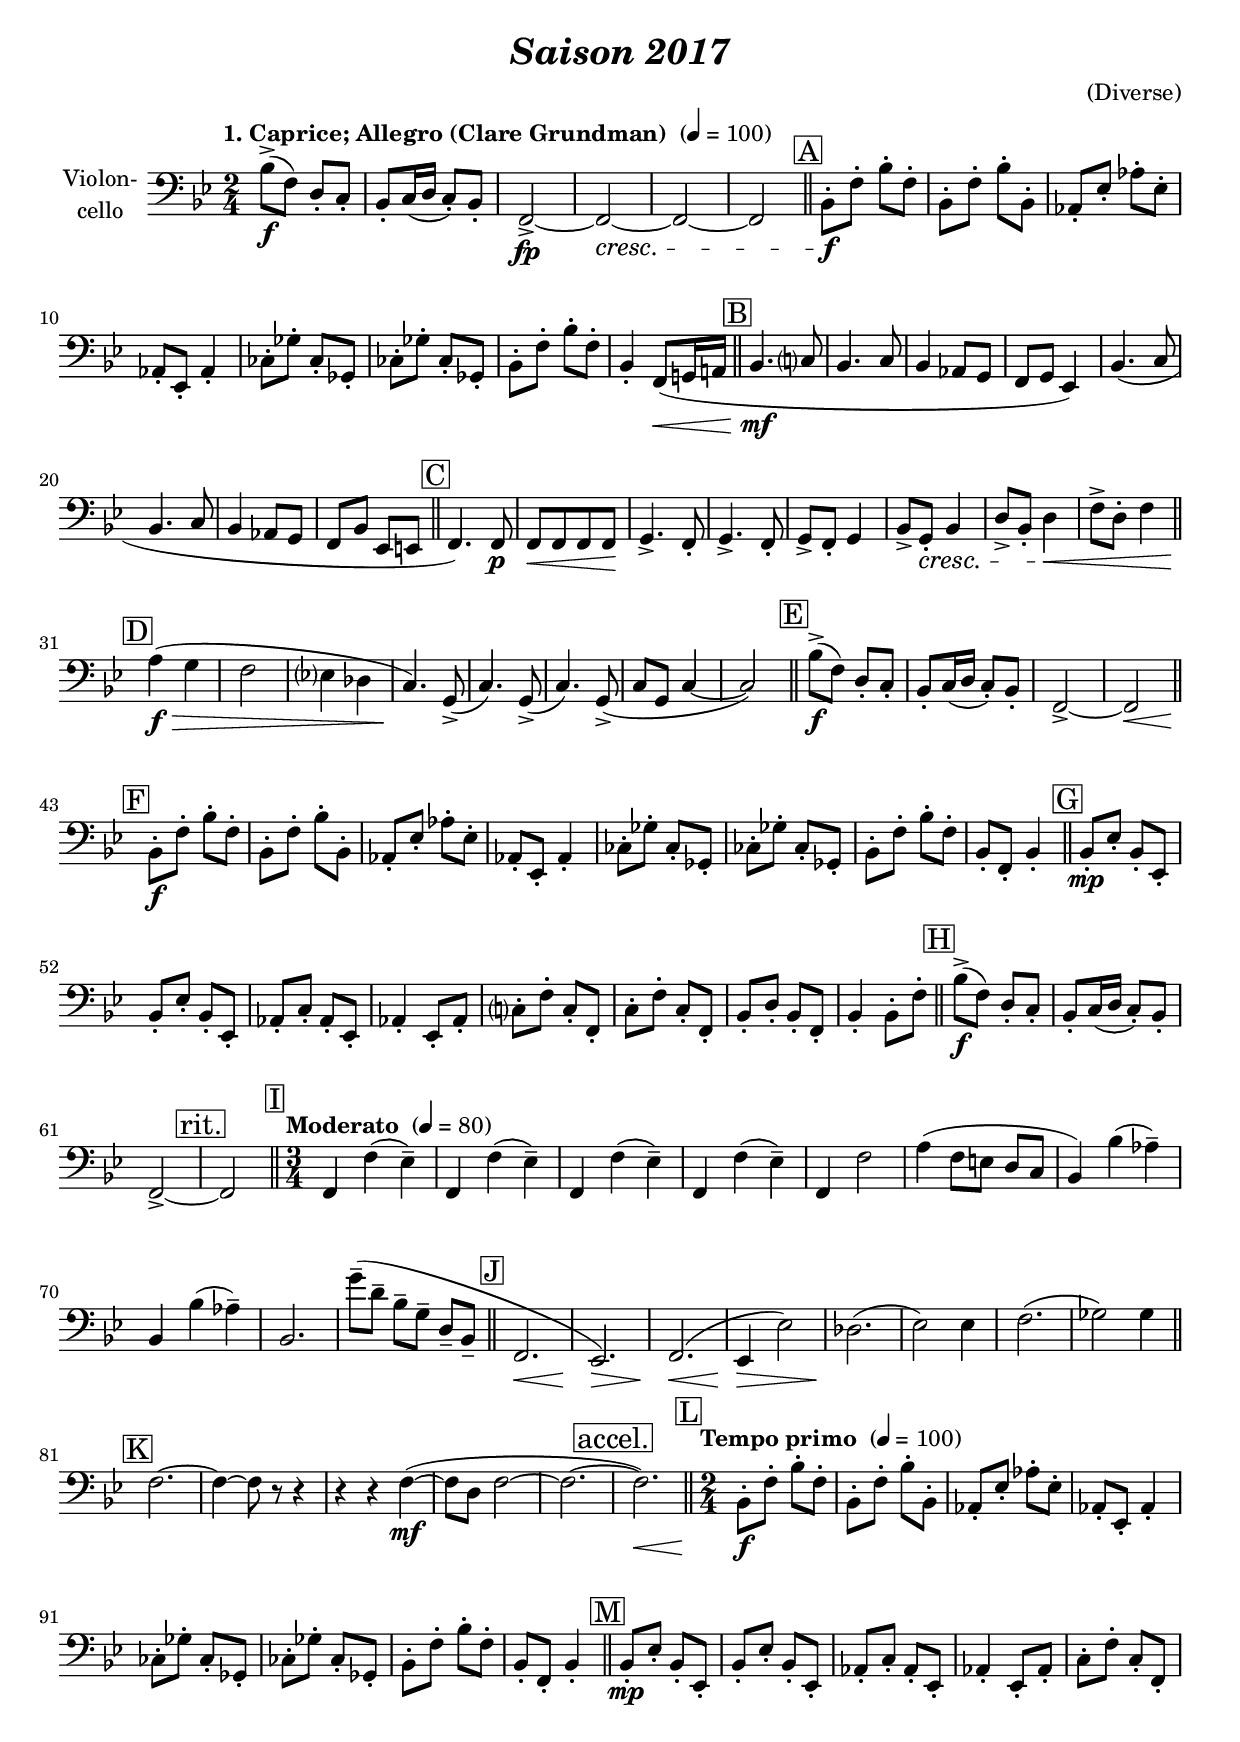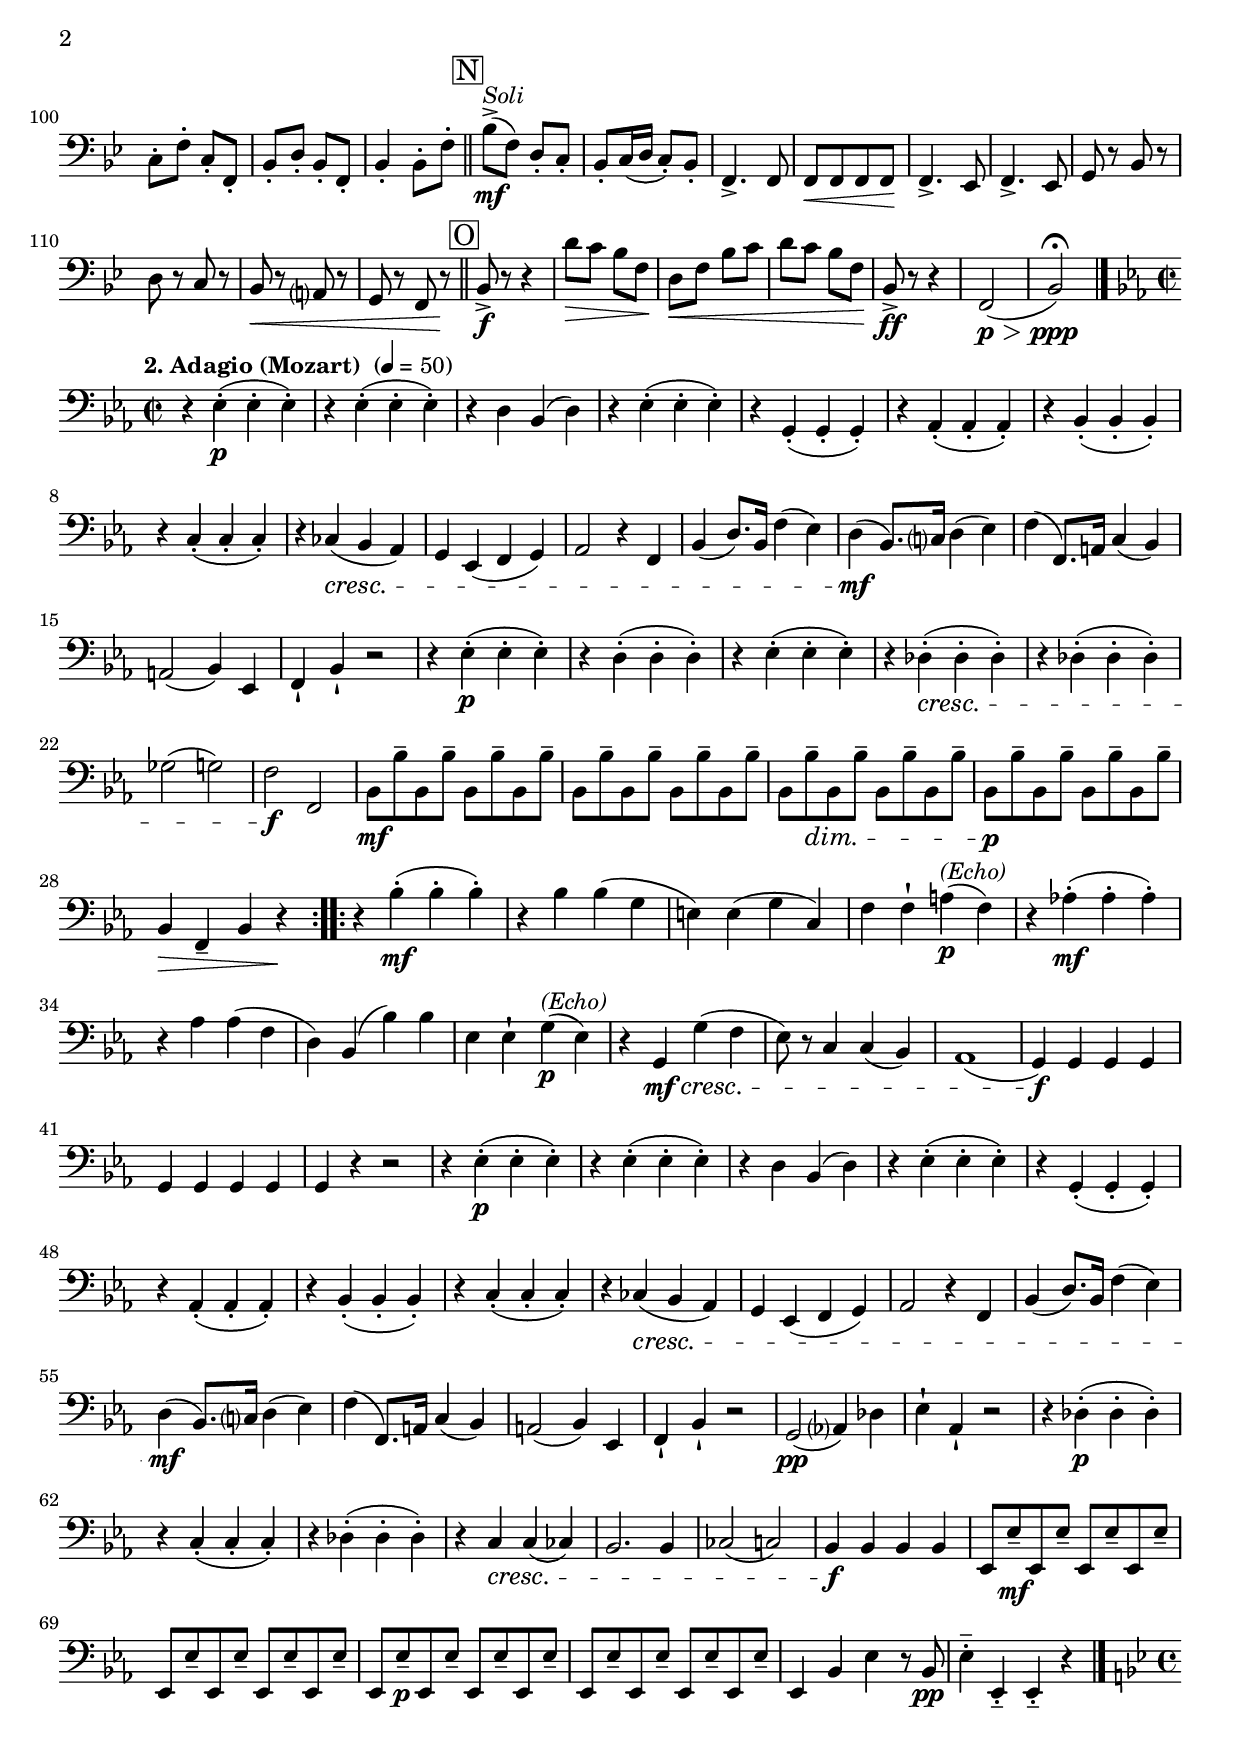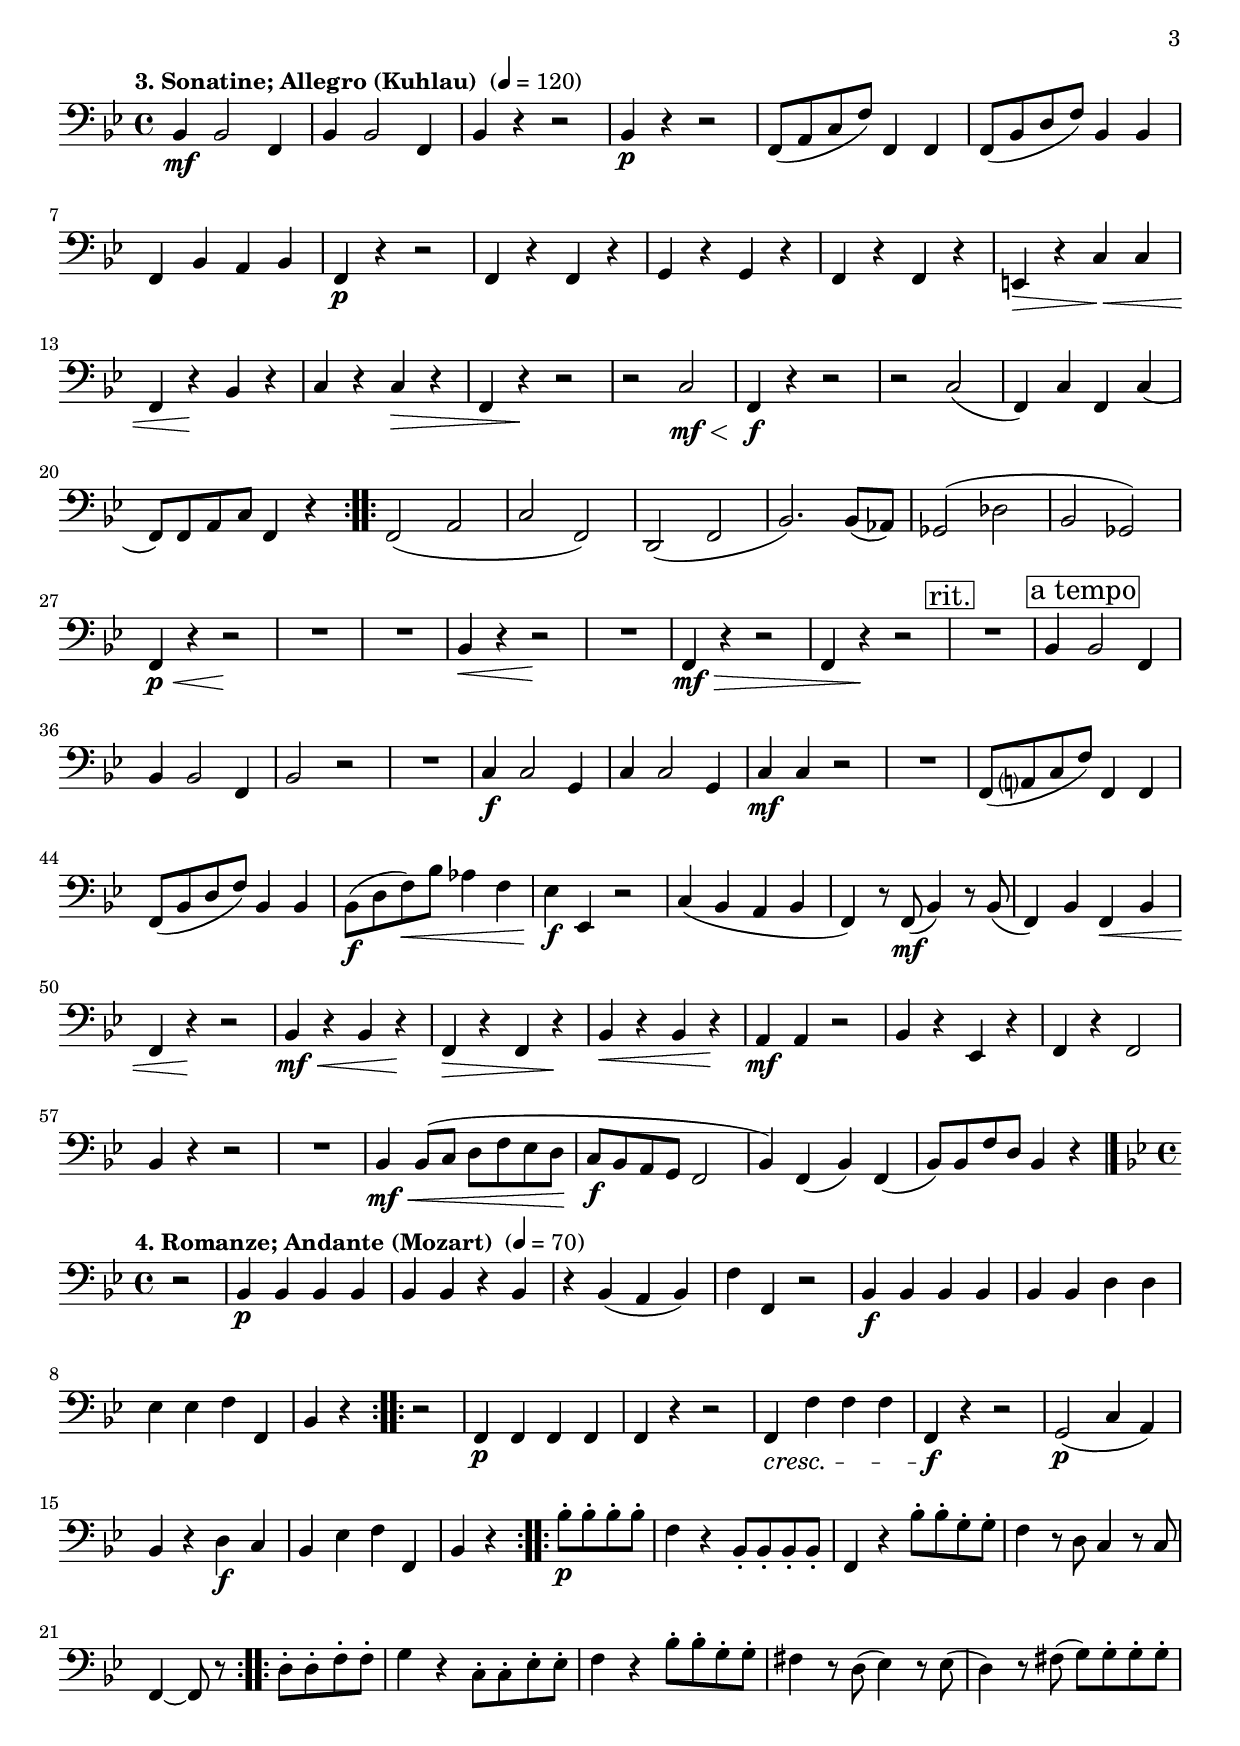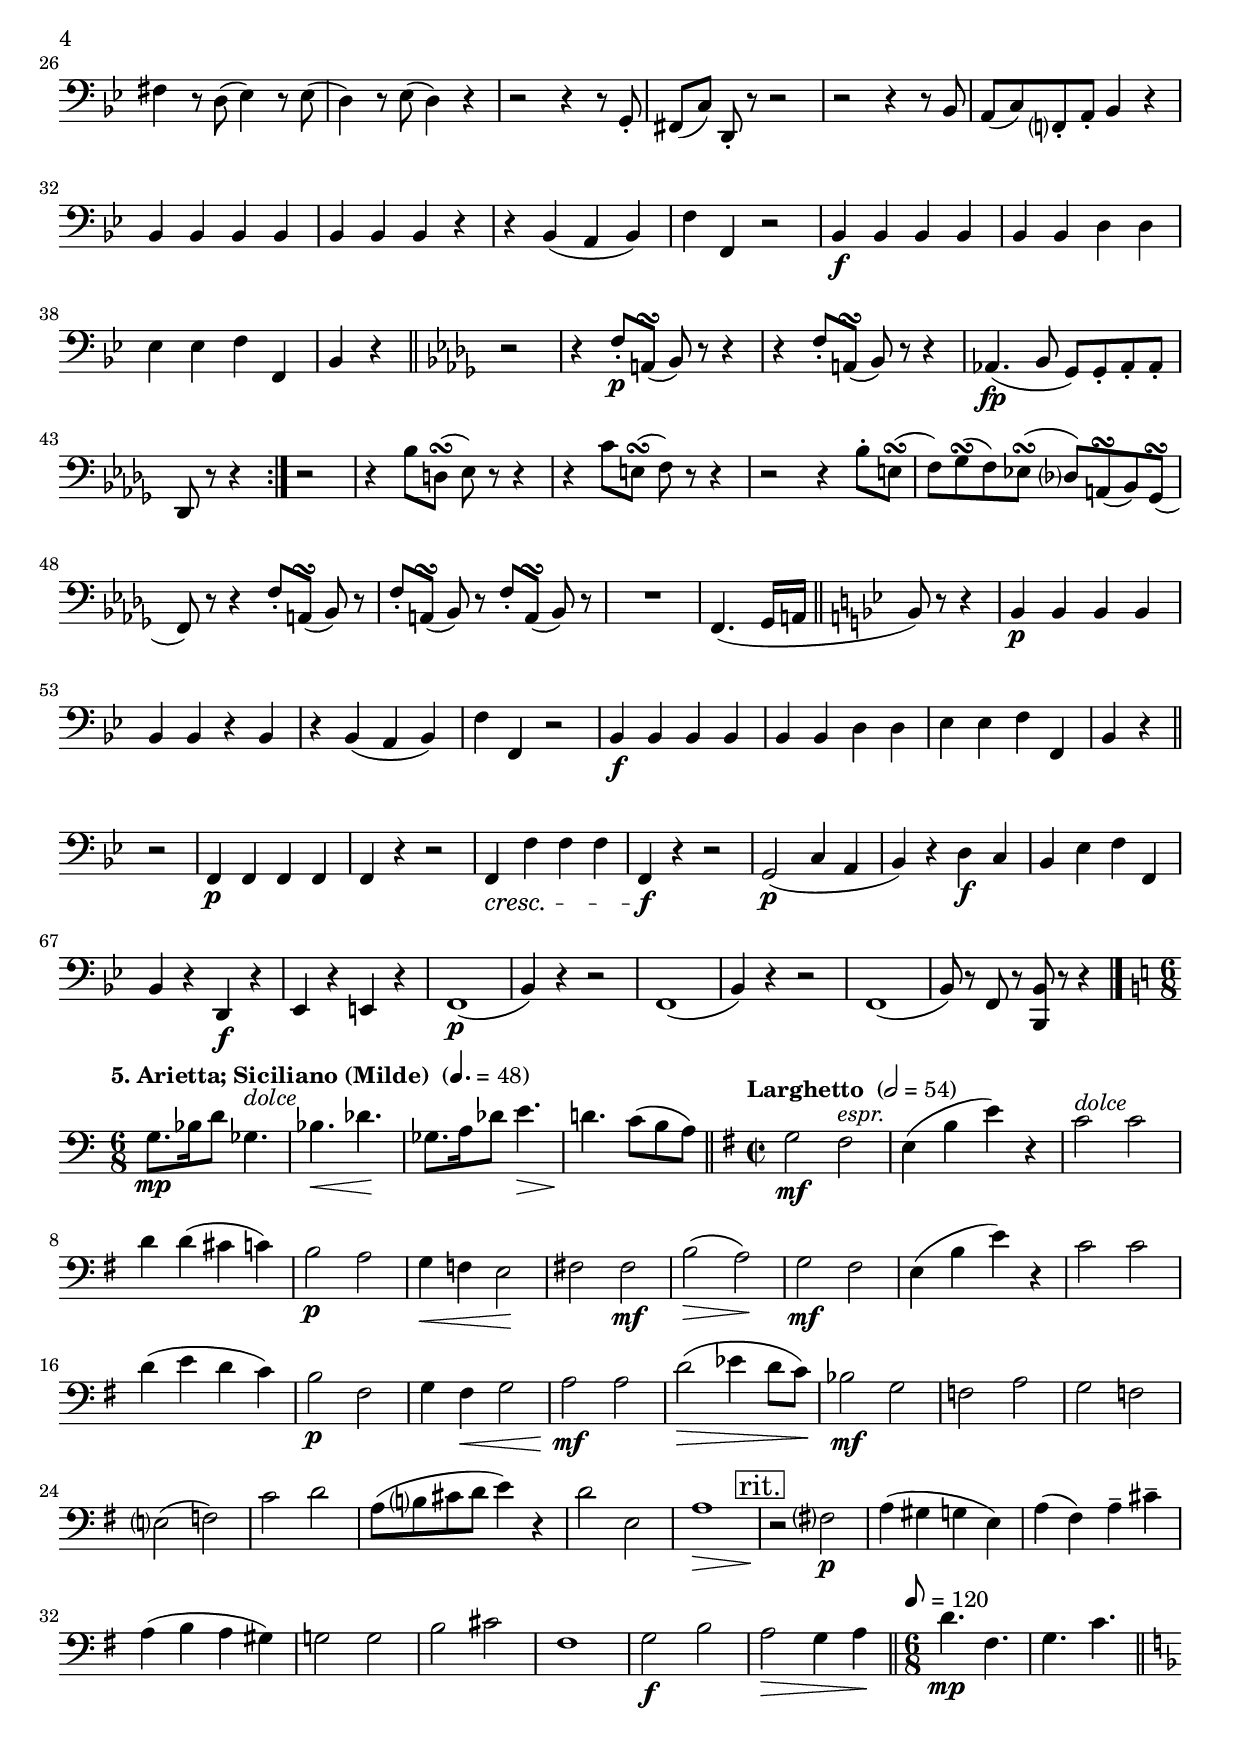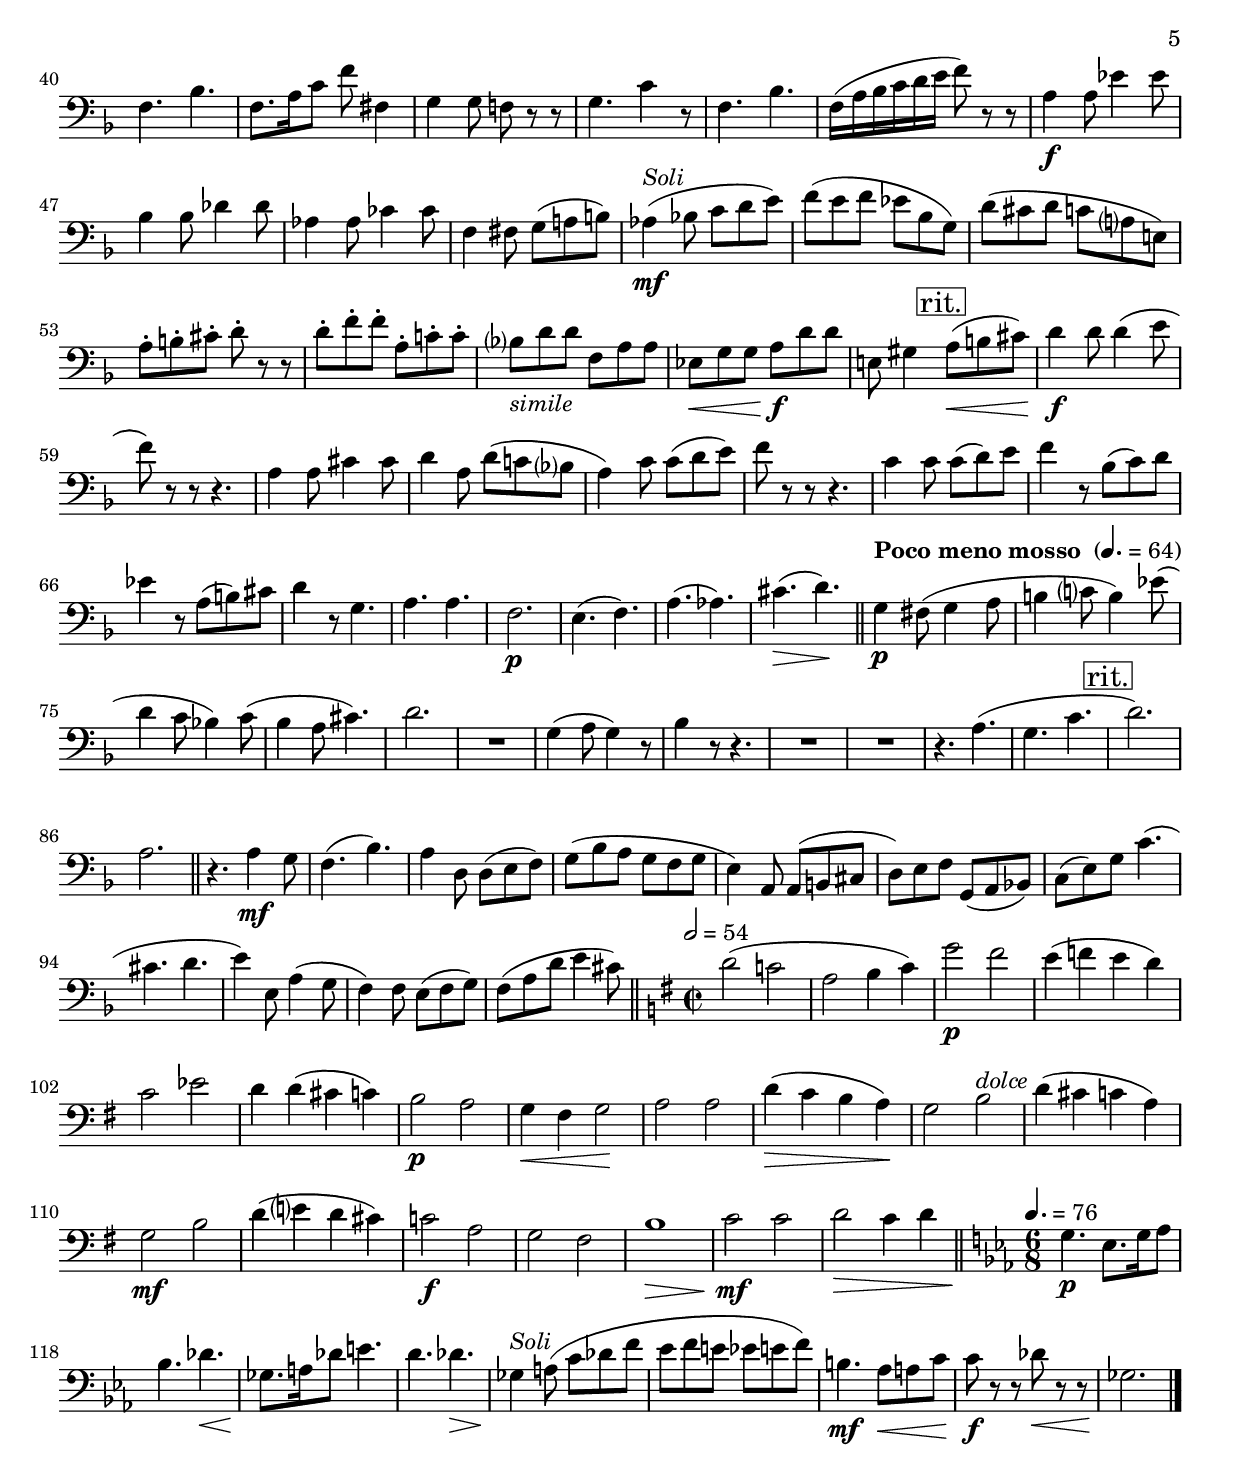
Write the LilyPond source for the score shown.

\version "2.18.2"
\include "deutsch.ly"

#(set-global-staff-size 20)

\header {
  title     = \markup \bold \italic "Saison 2017"
  composer  = "(Diverse)"
%  arranger  = ""
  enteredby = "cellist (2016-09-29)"
%  piece     = ""
}

voiceconsts = {
  \key c \major
  \time 2/4
%  \numericTimeSignature
%  \compressFullBarRests
  \set tupletSpannerDuration = #(ly:make-moment 1 4)
  % Set default beaming cor all staves
%  \set Timing.beamExceptions = #'()
%  \set Timing.baseMoment     = #(ly:make-moment 3 8)
%  \set Timing.beatStructure  = #'(1 1)
}

mist = "string ensemble 1"
%miba = "trombone"
mivc = "bassoon"
%mivc = "trombone"
mikl = "concertina"
miba = "electric bass (finger)"

boxa = { \bar "||" \mark \markup \box "A" }
boxb = { \bar "||" \mark \markup \box "B" }
boxc = { \bar "||" \mark \markup \box "C" }
boxd = { \bar "||" \mark \markup \box "D" }
boxe = { \bar "||" \mark \markup \box "E" }
boxf = { \bar "||" \mark \markup \box "F" }
boxg = { \bar "||" \mark \markup \box "G" }
boxh = { \bar "||" \mark \markup \box "H" }
boxi = { \bar "||" \mark \markup \box "I" \time 3/4 \tempo "Moderato " 4=80 }
boxj = { \bar "||" \mark \markup \box "J" }
boxk = { \bar "||" \mark \markup \box "K" }
boxl = { \bar "||" \mark \markup \box "L" \time 2/4 \tempo "Tempo primo " 4=100 }
boxm = { \bar "||" \mark \markup \box "M" }
boxn = { \bar "||" \mark \markup \box "N" }
boxo = { \bar "||" \mark \markup \box "O" }

acc  = \mark \markup \box "accel."
atem = \mark \markup \box "a tempo"
dolc = \markup \italic "dolce"
echo = \markup \italic "(Echo)"
espr = \markup \italic "espr."
rit  = \mark \markup \box "rit."
simi = \markup \italic "simile"
soli = \markup \italic "Soli"

introa = {        \tempo "1. Caprice; Allegro (Clare Grundman) " 4=100 }
introb = { \break
	   \set Score.currentBarNumber = #1
	   \tempo "2. Adagio (Mozart) " 4=50
	   \time 2/2 \key es \major }
introc = { \pageBreak
	   \set Score.currentBarNumber = #1
	   \tempo "3. Sonatine; Allegro (Kuhlau) " 4=120
	   \time 4/4 \key b \major }
introd = { \break
	   \set Score.currentBarNumber = #1
	   \tempo "4. Romanze; Andante (Mozart) " 4=70
	   \time 4/4 \key c \major }
introe = { \break
	   \set Score.currentBarNumber = #1
	   \tempo "5. Arietta; Siciliano (Milde) " 4.=48
	   \time 6/8 \key c \major }

pa = \relative c'' {
  \voiceconsts
  \clef "bass"

  \introa
  c8(->\f g) e-. d-.
  c-. d16( e d8)-. c-.
  g2~->\fp
  g~\cresc
  g~
  g \boxa
  c8-.\f g'-. c-. g-.
  c,-. g'-. c-. c,-.
  b-. f'-. b-. f-.

  b,-. f-. b4-.
  des8-. as'-. des,-. as-.
  des-. as'-. des,-. as-.
  c-. g'-. c-. g-.
  c,4-. g8(\< a!16 h! \boxb
  c4.\!\mf d?8
  c4. d8
  c4 b8 a
  g a f4)
  c'4.( d8

  c4. d8
  c4 b8 a g c f, fis \boxc
  g4.) g8\p
  g[\< g g g]\!
  a4.-> g8-.
  a4.-> g8-.
  a-> g-. a4
  c8-> a-.\cresc c4
  e8-> c-. e4\<
  g8-> e-. g4 \boxd

  h(\f\> a
  g2
  f?4 es
  d4.)\! a8(->
  d4.) a8(->
  d4.) a8(->
  d a d4~
  d2) \boxe
  c'8(->\f g) e-. d-.
  c-. d16( e d8)-. c-.
  g2~->
  g\< \boxf

  c8-.\!\f g'-. c-. g-.
  c,-. g'-. c-. c,-.
  b-. f'-. b-. f-.
  b,-. f-. b4-.
  des8-. as'-. des,-. as-.
  des-. as'-. des,-. as-.
  c-. g'-. c-. g-.
  c,-. g-. c4-. \boxg
  c8-.\mp f-. c-. f,-.
  c'-. f-. c-. f,-.

  b-. d-. b-. f-.
  b4-. f8-. b-.
  d?-. g-. d-. g,-.
  d'-. g-. d-. g,-.
  c-. e-. c-. g-.
  c4-. c8-. g'-. \boxh
  c(->\f g) e-. d-.
  c-. d16( e d8)-. c-.
  g2~-> \rit
  g \boxi

  g4 g'( f)--
  g, g'( f)--
  g, g'( f)--
  g, g'( f)--
  g, g'2
  h4( g8[ fis ] e d
  c4) c'( b)--
  c, c'( b)--
  c,2.
  a''8(-- e-- c[-- a]-- e-- c-- \boxj

  g2.\<
  f\!\>)
  g2.(\!\<
  f4\!\> f'2)
  es2.(\!
  f2) f4
  g2.(
  as2) as4 \boxk
  g2.~
  g4~ g8 r r4
  r r g(~\mf

  g8 e g2~
  g2.~ \acc
  g)\< \boxl
  c,8-.\!\f g'-. c-. g-.
  c,-. g'-. c-. c,-.
  b-. f'-. b-. f-.
  b,-. f-. b4-.
  des8-. as'-. des,-. as-.
  des-. as'-. des,-. as-.

  c-. g'-. c-. g-.
  c,-. g-. c4-. \boxm
  c8-.\mp f-. c-. f,-.
  c'-. f-. c-. f,-.
  b-. d-. b-. f-.
  b4-. f8-. b-.
  d-. g-. d-. g,-.
  d'-. g-. d-. g,-.

  c-. e-. c-. g-.
  c4-. c8-. g'-. \boxn
  c(->\mf^\soli g) e-. d-.
  c-. d16( e d8)-. c-.
  g4.-> g8
  g[\< g g g]\!
  g4.-> f8
  g4.-> f8
  a r c r

  e r d r
  c\< r h? r
  a r g r\! \boxo
  c->\f r r4
  e'8\> d c g\!
  e\< g c d
  e d c g\!
  c,->\ff r r4
  g2(\p\>
  c\!\ppp)\fermata \bar "|."
}

pb = \relative c {
  \clef "bass"

  \introb
  \repeat volta 2 {
    r4 es(-.\p es-. es)-.
    r es(-. es-. es)-.
    r d b( d)
    r es(-. es-. es)-.
    r g,(-. g-. g)-.
    r as(-. as-. as)-.
    r b(-. b-. b)-.
    
    r c(-. c-. c)-.
    r ces(\cresc b as)
    g es( f g)
    as2 r4 f
    b( d8.) b16 f'4( es)
    d(\mf b8.) c?16 d4( es)
    
    f( f,8.) a16 c4( b)
    a2( b4) es,
    f-! b-! r2
    r4 es(-.\p es-. es)-.
    r d(-. d-. d)-.
    r es(-. es-. es)-.
    r des(-.\cresc des-. des)-.
    
    r des(-. des-. des)-.
    ges2( g)
    f\f f,
    b8\mf b'-- b, b'-- b, b'-- b, b'--
    b, b'-- b, b'-- b, b'-- b, b'--
    b, b'--\dim b, b'-- b, b'-- b, b'--
    
    b,\p b'-- b, b'-- b, b'-- b, b'--
    b,4\> f-- b r\!
  }
  \repeat volta 2 {
    r b'(-.\mf b-. b)-.
    r b b( g
    e) e( g c,)
    f f-! a(\p^\echo f)

    r as!(-.\mf as-. as)-.
    r as as( f
    d) b( b') b
    es, es-! g(\p^\echo es)
    r g,\mf\cresc g'( f
    es8) r c4 c( b)
    as1(

    g4)\f g g g
    g g g g
    g r r2
    r4 es'(-.\p es-. es)-.
    r es(-. es-. es)-.
    r d b( d)
    r es(-. es-. es)-.
    r g,(-. g-. g)-.

    r as(-. as-. as)-.
    r b(-. b-. b)-.
    r c(-. c-. c)-.
    r ces(\cresc b as)
    g es( f g)
    as2 r4 f
    b( d8.) b16 f'4( es)

    d(\mf b8.) c?16 d4( es)
    f( f,8.) a16 c4( b)
    a2( b4) es,
    f-! b-! r2
    g(\pp as?4) des
    es-! as,-! r2
    r4 des(-.\p des-. des)-.

    r c(-. c-. c)-.
    r des(-. des-. des)-.
    r c\cresc c( ces)
    b2. b4
    ces2( c)
    b4\f b b b
    es,8 es'--\mf es, es'-- es, es'-- es, es'--

    es, es'-- es, es'-- es, es'-- es, es'--
    es, es'--\p es, es'-- es, es'-- es, es'--
    es, es'-- es, es'-- es, es'-- es, es'--
    es,4 b' es r8 b\pp
    es4---. es,---. es---. r \bar "|."
  }
}

pc = \relative c {
  \clef "bass"

  \introc
  \repeat volta 2 {
    b4\mf b2 f4
    b b2 f4
    b r r2
    b4\p r r2
    f8( a c f) f,4 f

    f8( b d f) b,4 b
    f b a b
    f\p r r2
    f4 r f r
    g r g r

    f r f r
    e\> r c'\!\< c
    f, r\! b r
    c r c\> r f, r\! r2

    r c'\mf\<
    f,4\!\f r r2
    r c'(
    f,4) c' f, c'(
    f,8) f a c f,4 r
  }
  \repeat volta 2 {
    f2( a
    c f,)
    d( f
    b2.) b8( as)
    ges2( des'
    b ges)

    f4\p\< r r2\!
    R1*2
    b4\< r r2\!
    R1
    f4\mf\> r r2
    f4 r\! r2 \rit

    R1
    b4 \atem b2 f4
    b b2 f4
    b2 r
    R1
    c4\f c2 g4

    c c2 g4 c\mf c r2
    R1
    f,8( a? c f) f,4 f
    f8( b d f) b,4 b
    b8(\f d f)\< b as4 f

    es\!\f es, r2
    c'4( b a b
    f) r8 f(\mf b4) r8 b(
    f4) b f\< b
    f r\! r2
    b4\mf\< r b r\!

    f\> r f r\!
    b\< r b r\!
    a\mf a r2
    b4 r es, r
    f r f2
    b4 r r2

    R1
    b4\mf\< b8( c d f es d\!
    c\f b a g f2
    b4) f( b) f(
    b8) b f' d b4 r \bar "|."
  }
}

pd = \relative c' {

  \introd
  \repeat volta 2 {
    \partial 2 r2
    c4\p c c c
    c c r c
    r c( h c)
    g' g, r2
    c4\f c c c

    c c e e
    f f g g,
    c r
  }
  \repeat volta 2 {
    r2
    g4\p g g g
    g r r2

    g4\cresc g' g g
    g,\f r r2
    a2(\p d4 h)
    c r e\f d
    c f g g,
    c r
  }
  \repeat volta 2 {
    c'8-.\p c-. c-. c-.
    g4 r c,8-. c-. c-. c-.
    g4 r c'8-. c-. a-. a-.
    g4 r8 e d4 r8 d
    g,4~ g8 r
  }
  \repeat volta 2 {
    e'-. e-. g-. g-.
    a4 r d,8-. d-. f-. f-.
    g4 r c8-. c-. a-. a-.
    gis4 r8 e( f4) r8 f(
    e4) r8 gis( a) a-. a-. a-.

    gis4 r8 e( f4) r8 f(
    e4) r8 f( e4) r
    r2 r4 r8 a,-.
    gis[( d')] e,-. r r2
    r r4 r8 c'

    h( d) g,?-. h-. c4 r
    c c c c
    c c c r
    r c( h c)
    g' g, r2

    c4\f c c c
    c c e e
    f f g g,
    c r \bar "||" \key c \minor r2

    r4 g'8[-.\p h,](\turn c) r r4
    r g'8[-. h,](\turn c) r r4
    b!4.(\fp c8 as) as-. b-. b-.
    es, r r4
  }
  r2
  r4 c''8[ e,](\turn f) r r4
  r d'8[ fis,](\turn g) r r4
  r2 r4 c8-. fis,(\turn
  g) as(\turn g) f!(\turn es?) h(\turn c) as(\turn

  g) r r4 g'8[-. h,](\turn c) r
  g'[-. h,](\turn c) r g'[-. h,](\turn c) r
  R1
  g4.( as16 h \bar "||" \key c \major
  c8) r r4

  c4\p c c c
  c c r c
  r c( h c)
  g' g, r2
  c4\f c c c
  c c e e

  f f g g,
  c r \bar "||"
  r2
  g4\p g g g
  g r r2
  g4\cresc g' g g
  g,\f r r2

  a2(\p d4 h
  c) r e\f d
  c f g g,
  c r e,\f r
  f r fis r

  g1(\p
  c4) r r2
  g1(
  c4) r r2
  g1(
  c8) r g r <c, c'> r r4 \bar "|."
}

pe = \relative c' {

  \introe
  g8.\mp b16 d8 ges,4.^\dolc
  b\< des\!
  ges,8. a16 des8 e4.\>
  d!\! c8( h a) \bar "||" \tempo "Larghetto " 2=54 \key g \major \time 2/2

  g2\mf fis^\espr
  e4( h' e) r
  c2^\dolc c
  d4 d( cis c)
  h2\p a
  g4\< f e2\!

  fis! fis\mf
  h(\> a)\!
  g\mf fis
  e4( h' e) r
  c2 c
  d4( e d c)
  h2\p fis

  g4 fis\< g2
  a\!\mf a
  d(\> es4 d8 c)\!
  b2\mf g
  f a

  g f
  e?( f)
  c' d
  a8( h? cis d e4) r

  d2 e,
  a1\> \rit
  r2\! fis?\p
  a4( gis g e)
  a( fis) a-- cis--
  a( h a gis)

  g!2 g
  h cis
  fis,1
  g2\f h
  a\> g4 a\! \bar "||" \tempo 8=120 \time 6/8

  d4.\mp fis,
  g c \bar "||" \key f \major
  f, b
  f8. a16 c8 f fis,4
  g4 g8 f! r r
  g4. c4 r8
  f,4. b

  f16( a b c d e f8) r r
  a,4\f a8 es'4 es8
  b4 b8 des4 des8
  as4 as8 ces4 ces8
  f,4 fis8 g( a! h)

  as4(^\soli\mf b!8 c d e)
  f( e f es b g)
  d'( cis d c a? e!)
  a-. h-. cis-. d-. r r
  d-. f-. f-. a,-. c!-. c-.

  b?_\simi d d f, a a
  es\< g g a\!\f d d
  e,! gis4 \rit a8(\< h cis)
  d4\!\f d8 d4( e8
  f) r r r4.
  a,4 a8 cis4 cis8

  d4 a8 d( c! b?
  a4) c8 c( d e)
  f r r r4.
  c4 c8 c( d) e
  f4 r8 b,( c) d

  es4 r8 a,( h) cis
  d4 r8 g,4.
  a a
  f2.\p
  e4.( f)
  a( as)
  cis(\> d)\! \bar "||" \tempo "Poco meno mosso " 4.=64

  g,4\p fis8( g4 a8
  h4 c?8 h4) es8(
  d4 c8 b!4) c8(
  b4 a8 cis4.)
  d2.
  R2.

  g,4( a8 g4) r8
  b4 r8 r4.
  R2.*2
  r4. a(
  g c \rit
  d2.)
  a \bar "||"

  r4. a4\mf g8
  f4.( b)
  a4 d,8 d( e f)
  g( b a g f g
  e4) a,8 a( h cis
  d) e f g,( a b!)

  c( e) g c4.(
  cis d
  e4) e,8 a4( g8
  f4) f8 e( f g)
  f( a d e4 cis8) \bar "||" \tempo 2=54 \key g \major \time 2/2

  d2( c!
  a h4 c)
  g'2\p fis
  e4( f e d)
  c2 es
  d4 d( cis c)

  h2\p a
  g4\< fis g2\!
  a a
  d4(\> c h a)\!
  g2 h^\dolc
  d4( cis c a)
  g2\mf h

  d4( e? d cis)
  c!2\f a
  g fis
  h1\>
  c2\!\mf c
  d\> c4 d \bar "||" \tempo 4.=76 \key es \major \time 6/8
  g,4.\p es8. g16 as8
  b4. des\<
  ges,8.\! a16 des8 e4.
  d des\>
  ges,4\!^\soli a8( c des f

  es f e es e f)
  h,4.\mf as8\< a c
  c8\!\f r r des\< r r
  ges,2.\! \bar "|."
}


music = <<
      \new Staff {
        \set Staff.midiInstrument = \mivc
        \set Staff.instrumentName = \markup \center-column { "Violon-" "cello" }
        \transpose c b,, { \pa }
        \transpose es es { \pb }
        \transpose b b   { \pc }
        \transpose c b,, { \pd }
        \transpose c c   { \pe }
      }
>>

\book {
  \score {
   \music
    \layout {}
  }

  \score {
    \unfoldRepeats \music

    \midi {
      \context {
        \Score
      }
    }
  }
}
